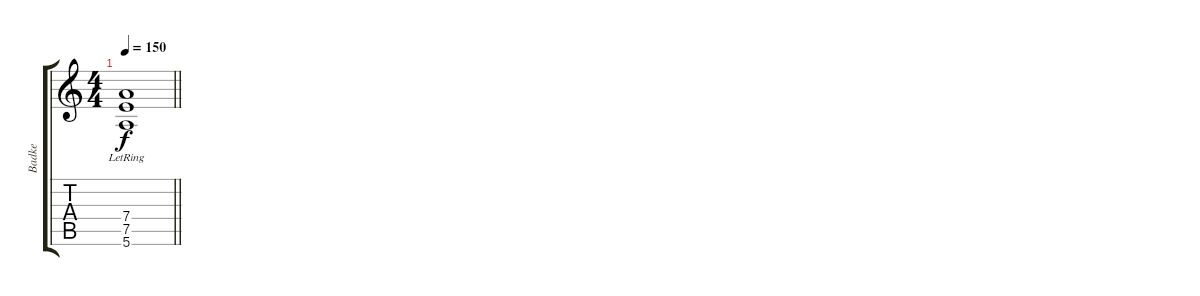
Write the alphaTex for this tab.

\track ("Badke" "Badke") {instrument overdrivenguitar}
\staff {score tabs}
\tuning (E4 B3 G3 D3 A2 E2) {hide}
\ts (4 4)
\tempo 150
\clef g2
\barLineRight lightlight
\ks c
(7.4 7.5 5.6{lr}).1{dy f}
